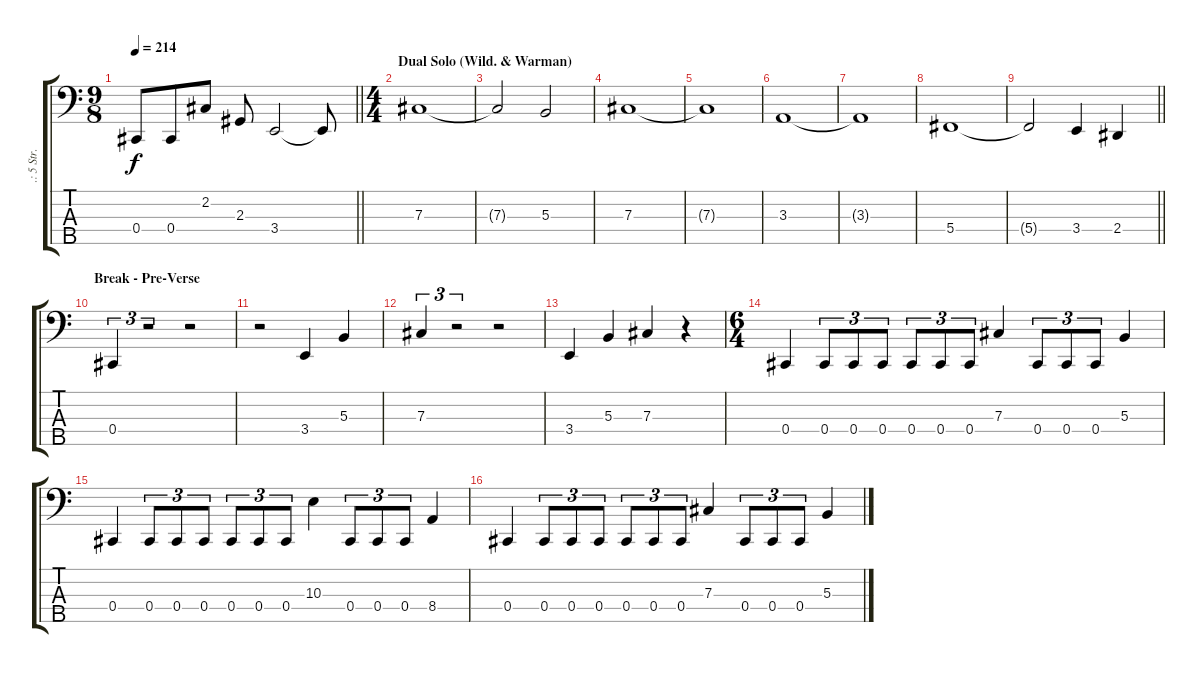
\track (".: 5 Str. - Bass Guitar :." ".: 5 Str. ") {instrument electricbassfinger}
\staff {score tabs}
\tuning (E2 B1 Gb1 Db1 Ab0) {hide}
\ts (9 8)
\tempo 214
\clef f4
\barLineRight lightlight
\ks c
0.4.8{dy f} 0.4.8 2.2.8 2.3.8 3.4.2 3.4{t}.8 |
\ts (4 4)
\section ("" "Dual Solo (Wild. & Warman)")
7.3.1 |
7.3{t}.2 5.3.2 |
7.3.1 |
7.3{t}.1 |
3.3.1 |
3.3{t}.1 |
5.4.1 |
\barLineRight lightlight
5.4{t}.2 3.4.4 2.4.4 |
\section ("" "Break - Pre-Verse")
0.4.4{tu (3 2)} r.2{tu (3 2)} r.2 |
r.2 3.4.4 5.3.4 |
7.3.4{tu (3 2)} r.2{tu (3 2)} r.2 |
3.4.4 5.3.4 7.3.4 r.4 |
\ts (6 4)
0.4.4 0.4.8{tu (3 2)} 0.4.8{tu (3 2)} 0.4.8{tu (3 2)} 0.4.8{tu (3 2)} 0.4.8{tu (3 2)} 0.4.8{tu (3 2)} 7.3.4 0.4.8{tu (3 2)} 0.4.8{tu (3 2)} 0.4.8{tu (3 2)} 5.3.4 |
0.4.4 0.4.8{tu (3 2)} 0.4.8{tu (3 2)} 0.4.8{tu (3 2)} 0.4.8{tu (3 2)} 0.4.8{tu (3 2)} 0.4.8{tu (3 2)} 10.3.4 0.4.8{tu (3 2)} 0.4.8{tu (3 2)} 0.4.8{tu (3 2)} 8.4.4 |
0.4.4 0.4.8{tu (3 2)} 0.4.8{tu (3 2)} 0.4.8{tu (3 2)} 0.4.8{tu (3 2)} 0.4.8{tu (3 2)} 0.4.8{tu (3 2)} 7.3.4 0.4.8{tu (3 2)} 0.4.8{tu (3 2)} 0.4.8{tu (3 2)} 5.3.4
